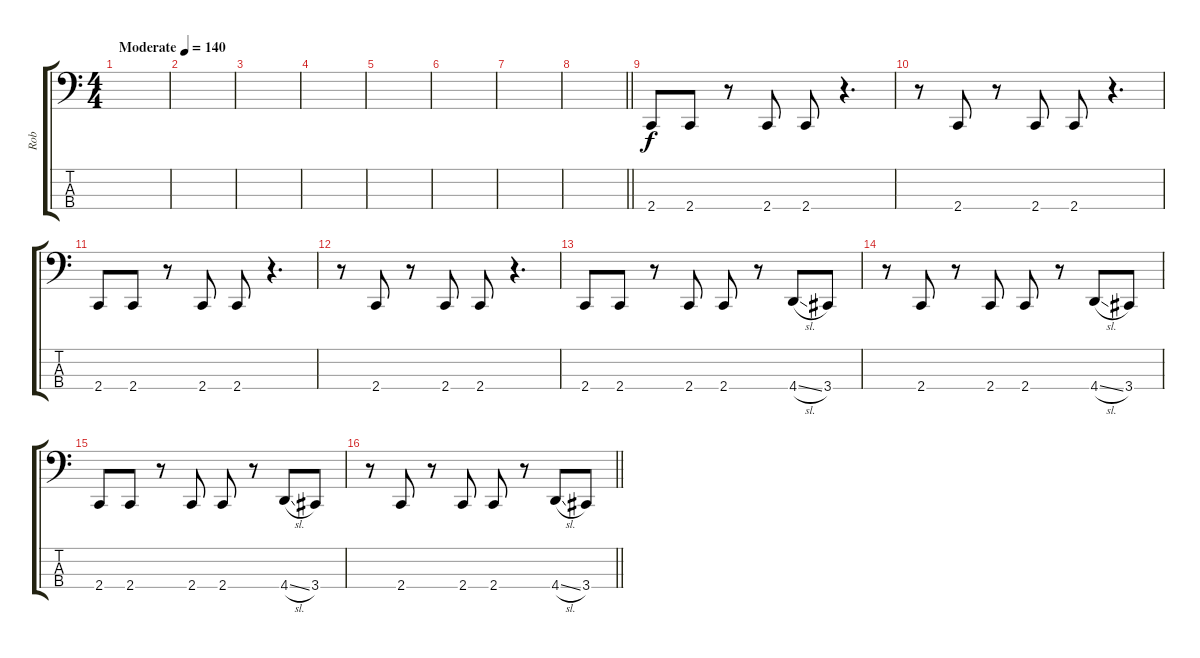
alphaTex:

\track ("Rob" "Rob") {instrument electricbassfinger}
\staff {score tabs}
\tuning (Eb2 Bb1 F1 Bb0) {hide}
\ts (4 4)
\tempo (140 "Moderate")
\clef f4
\ks c
|
|
|
|
|
|
|
\barLineRight lightlight
|
\section ("" "")
2.4.8 2.4.8 r.8 2.4.8 2.4.8 r.4{d} |
r.8 2.4.8 r.8 2.4.8 2.4.8 r.4{d} |
2.4.8 2.4.8 r.8 2.4.8 2.4.8 r.4{d} |
r.8 2.4.8 r.8 2.4.8 2.4.8 r.4{d} |
2.4.8 2.4.8 r.8 2.4.8 2.4.8 r.8 4.4{sl}.8 3.4.8 |
r.8 2.4.8 r.8 2.4.8 2.4.8 r.8 4.4{sl}.8 3.4.8 |
2.4.8 2.4.8 r.8 2.4.8 2.4.8 r.8 4.4{sl}.8 3.4.8 |
\barLineRight lightlight
r.8 2.4.8 r.8 2.4.8 2.4.8 r.8 4.4{sl}.8 3.4.8
